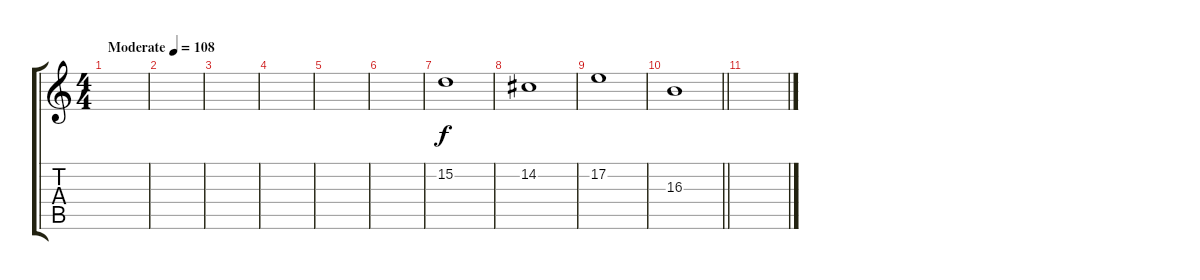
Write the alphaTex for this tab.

\track "" {instrument synthbrass1}
\staff {score tabs}
\tuning (E4 B3 G3 D3 A2 E2) {hide}
\ts (4 4)
\tempo (108 "Moderate")
\clef g2
\ks c
|
|
|
|
|
|
15.2.1 |
14.2.1 |
17.2.1 |
\barLineRight lightlight
16.3.1 |
\section ("" "")
